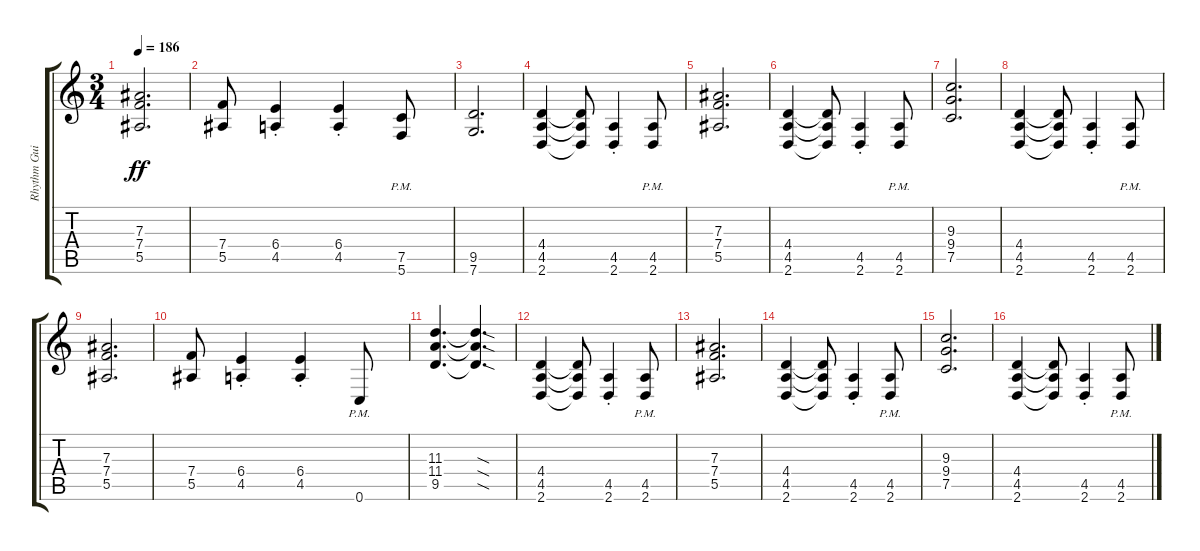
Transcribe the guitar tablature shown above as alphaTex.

\track ("Rhythm Guitar 1" "Rhythm Gui") {instrument distortionguitar}
\staff {score tabs}
\tuning (C4 G3 Eb3 Bb2 F2 C2) {hide}
\ts (3 4)
\tempo 186
\clef g2
\ks c
(7.3 7.4 5.5).2{d dy ff} |
(7.4 5.5).8 (6.4{st} 4.5{st}).4 (6.4{st} 4.5{st}).4 (7.5{pm} 5.6{pm}).8 |
(9.5 7.6).2{d} |
(4.4 4.5 2.6).4 (4.4{t} 4.5{t} 2.6{t}).8 (4.5{st} 2.6{st}).4 (4.5{pm} 2.6{pm}).8 |
(7.3 7.4 5.5).2{d} |
(4.4 4.5 2.6).4 (4.4{t} 4.5{t} 2.6{t}).8 (4.5{st} 2.6{st}).4 (4.5{pm} 2.6{pm}).8 |
(9.3 9.4 7.5).2{d} |
(4.4 4.5 2.6).4 (4.4{t} 4.5{t} 2.6{t}).8 (4.5{st} 2.6{st}).4 (4.5{pm} 2.6{pm}).8 |
(7.3 7.4 5.5).2{d} |
(7.4 5.5).8 (6.4{st} 4.5{st}).4 (6.4{st} 4.5{st}).4 0.6{pm}.8 |
(11.3 11.4 9.5).4{d} (11.3{sod t} 11.4{sod t} 9.5{sod t}).4{d} |
(4.4 4.5 2.6).4 (4.4{t} 4.5{t} 2.6{t}).8 (4.5{st} 2.6{st}).4 (4.5{pm} 2.6{pm}).8 |
(7.3 7.4 5.5).2{d} |
(4.4 4.5 2.6).4 (4.4{t} 4.5{t} 2.6{t}).8 (4.5{st} 2.6{st}).4 (4.5{pm} 2.6{pm}).8 |
(9.3 9.4 7.5).2{d} |
(4.4 4.5 2.6).4 (4.4{t} 4.5{t} 2.6{t}).8 (4.5{st} 2.6{st}).4 (4.5{pm} 2.6{pm}).8
